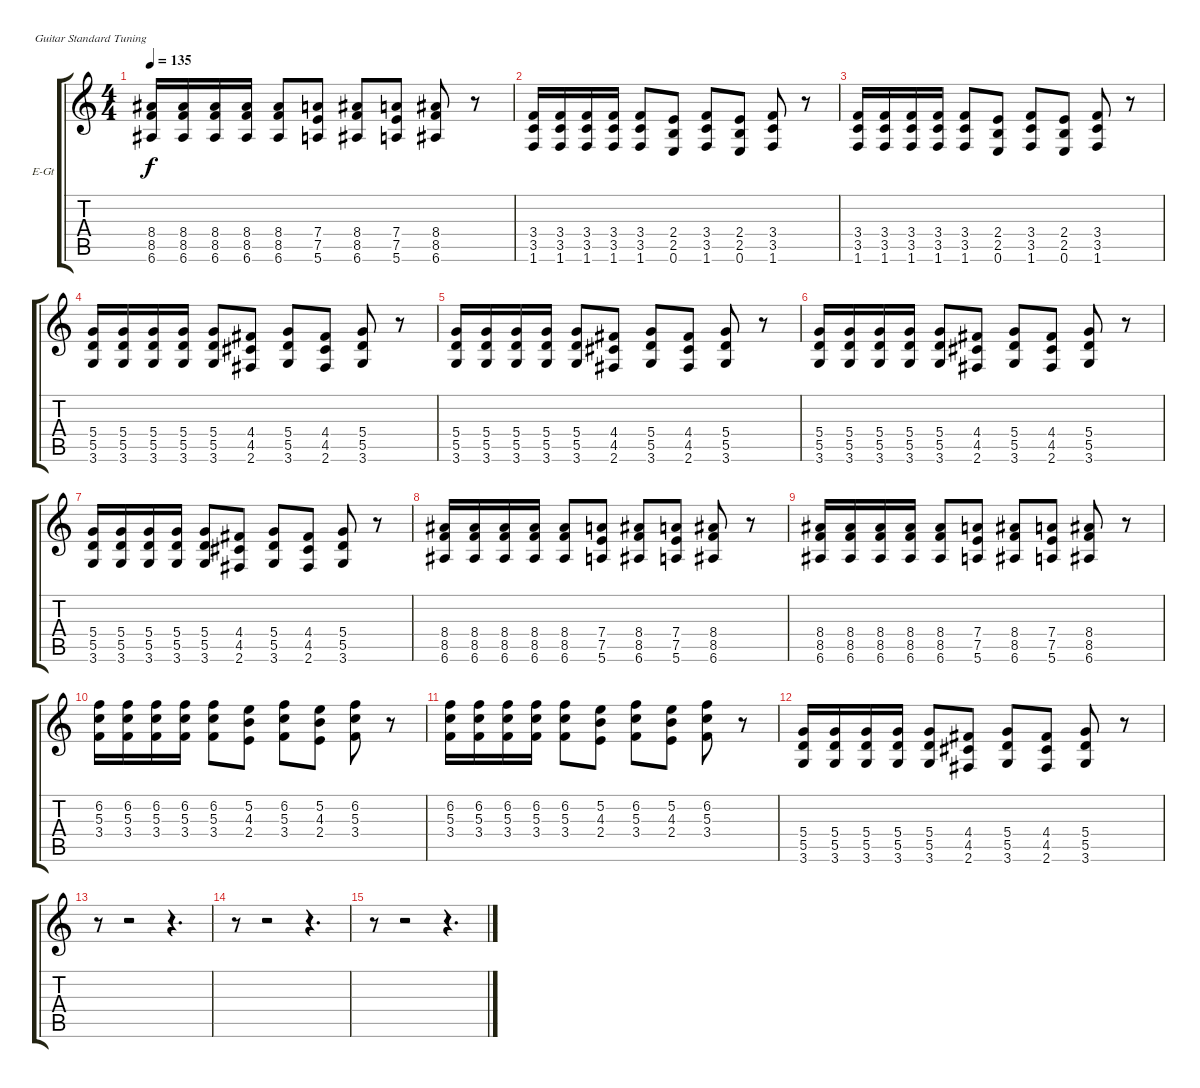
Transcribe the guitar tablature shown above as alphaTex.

\bracketExtendMode groupsimilarinstruments
\firstSystemTrackNameOrientation horizontal
\otherSystemsTrackNameOrientation horizontal
\track ("Соло гитара" "E-Gt") {instrument electricguitarclean}
\staff {score tabs}
\tuning (E4 B3 G3 D3 A2 E2)
\ts (4 4)
\tempo 135
\clef g2
\scale
0.333333
\ks c
(8.4 8.5 6.6).16{dy f} (8.4 8.5 6.6).16 (8.4 8.5 6.6).16 (8.4 8.5 6.6).16 (8.4 8.5 6.6).8 (7.4 7.5 5.6).8 (8.4 8.5 6.6).8 (7.4 7.5 5.6).8 (8.4 8.5 6.6).8 r.8 |
\scale
0.333333 (3.4 3.5 1.6).16 (3.4 3.5 1.6).16 (3.4 3.5 1.6).16 (3.4 3.5 1.6).16 (3.4 3.5 1.6).8 (2.4 2.5 0.6).8 (3.4 3.5 1.6).8 (2.4 2.5 0.6).8 (3.4 3.5 1.6).8 r.8 |
\scale
0.333333 (3.4 3.5 1.6).16 (3.4 3.5 1.6).16 (3.4 3.5 1.6).16 (3.4 3.5 1.6).16 (3.4 3.5 1.6).8 (2.4 2.5 0.6).8 (3.4 3.5 1.6).8 (2.4 2.5 0.6).8 (3.4 3.5 1.6).8 r.8 |
\scale
0.333333 (5.4 5.5 3.6).16 (5.4 5.5 3.6).16 (5.4 5.5 3.6).16 (5.4 5.5 3.6).16 (5.4 5.5 3.6).8 (4.4 4.5 2.6).8 (5.4 5.5 3.6).8 (4.4 4.5 2.6).8 (5.4 5.5 3.6).8 r.8 |
\scale
0.333333 (5.4 5.5 3.6).16 (5.4 5.5 3.6).16 (5.4 5.5 3.6).16 (5.4 5.5 3.6).16 (5.4 5.5 3.6).8 (4.4 4.5 2.6).8 (5.4 5.5 3.6).8 (4.4 4.5 2.6).8 (5.4 5.5 3.6).8 r.8 |
\scale
0.333333 (5.4 5.5 3.6).16 (5.4 5.5 3.6).16 (5.4 5.5 3.6).16 (5.4 5.5 3.6).16 (5.4 5.5 3.6).8 (4.4 4.5 2.6).8 (5.4 5.5 3.6).8 (4.4 4.5 2.6).8 (5.4 5.5 3.6).8 r.8 |
\scale
0.333333 (5.4 5.5 3.6).16 (5.4 5.5 3.6).16 (5.4 5.5 3.6).16 (5.4 5.5 3.6).16 (5.4 5.5 3.6).8 (4.4 4.5 2.6).8 (5.4 5.5 3.6).8 (4.4 4.5 2.6).8 (5.4 5.5 3.6).8 r.8 |
\scale
0.333333 (8.4 8.5 6.6).16 (8.4 8.5 6.6).16 (8.4 8.5 6.6).16 (8.4 8.5 6.6).16 (8.4 8.5 6.6).8 (7.4 7.5 5.6).8 (8.4 8.5 6.6).8 (7.4 7.5 5.6).8 (8.4 8.5 6.6).8 r.8 |
\scale
0.333333 (8.4 8.5 6.6).16 (8.4 8.5 6.6).16 (8.4 8.5 6.6).16 (8.4 8.5 6.6).16 (8.4 8.5 6.6).8 (7.4 7.5 5.6).8 (8.4 8.5 6.6).8 (7.4 7.5 5.6).8 (8.4 8.5 6.6).8 r.8 |
\scale
0.333333 (6.2 5.3 3.4).16 (6.2 5.3 3.4).16 (6.2 5.3 3.4).16 (6.2 5.3 3.4).16 (6.2 5.3 3.4).8 (5.2 4.3 2.4).8 (6.2 5.3 3.4).8 (5.2 4.3 2.4).8 (6.2 5.3 3.4).8 r.8 |
\scale
0.333333 (6.2 5.3 3.4).16 (6.2 5.3 3.4).16 (6.2 5.3 3.4).16 (6.2 5.3 3.4).16 (6.2 5.3 3.4).8 (5.2 4.3 2.4).8 (6.2 5.3 3.4).8 (5.2 4.3 2.4).8 (6.2 5.3 3.4).8 r.8 |
\scale
0.333333 (5.4 5.5 3.6).16 (5.4 5.5 3.6).16 (5.4 5.5 3.6).16 (5.4 5.5 3.6).16 (5.4 5.5 3.6).8 (4.4 4.5 2.6).8 (5.4 5.5 3.6).8 (4.4 4.5 2.6).8 (5.4 5.5 3.6).8 r.8 |
r.8 r.2 r.4{d} |
r.8 r.2 r.4{d} |
r.8 r.2 r.4{d}
